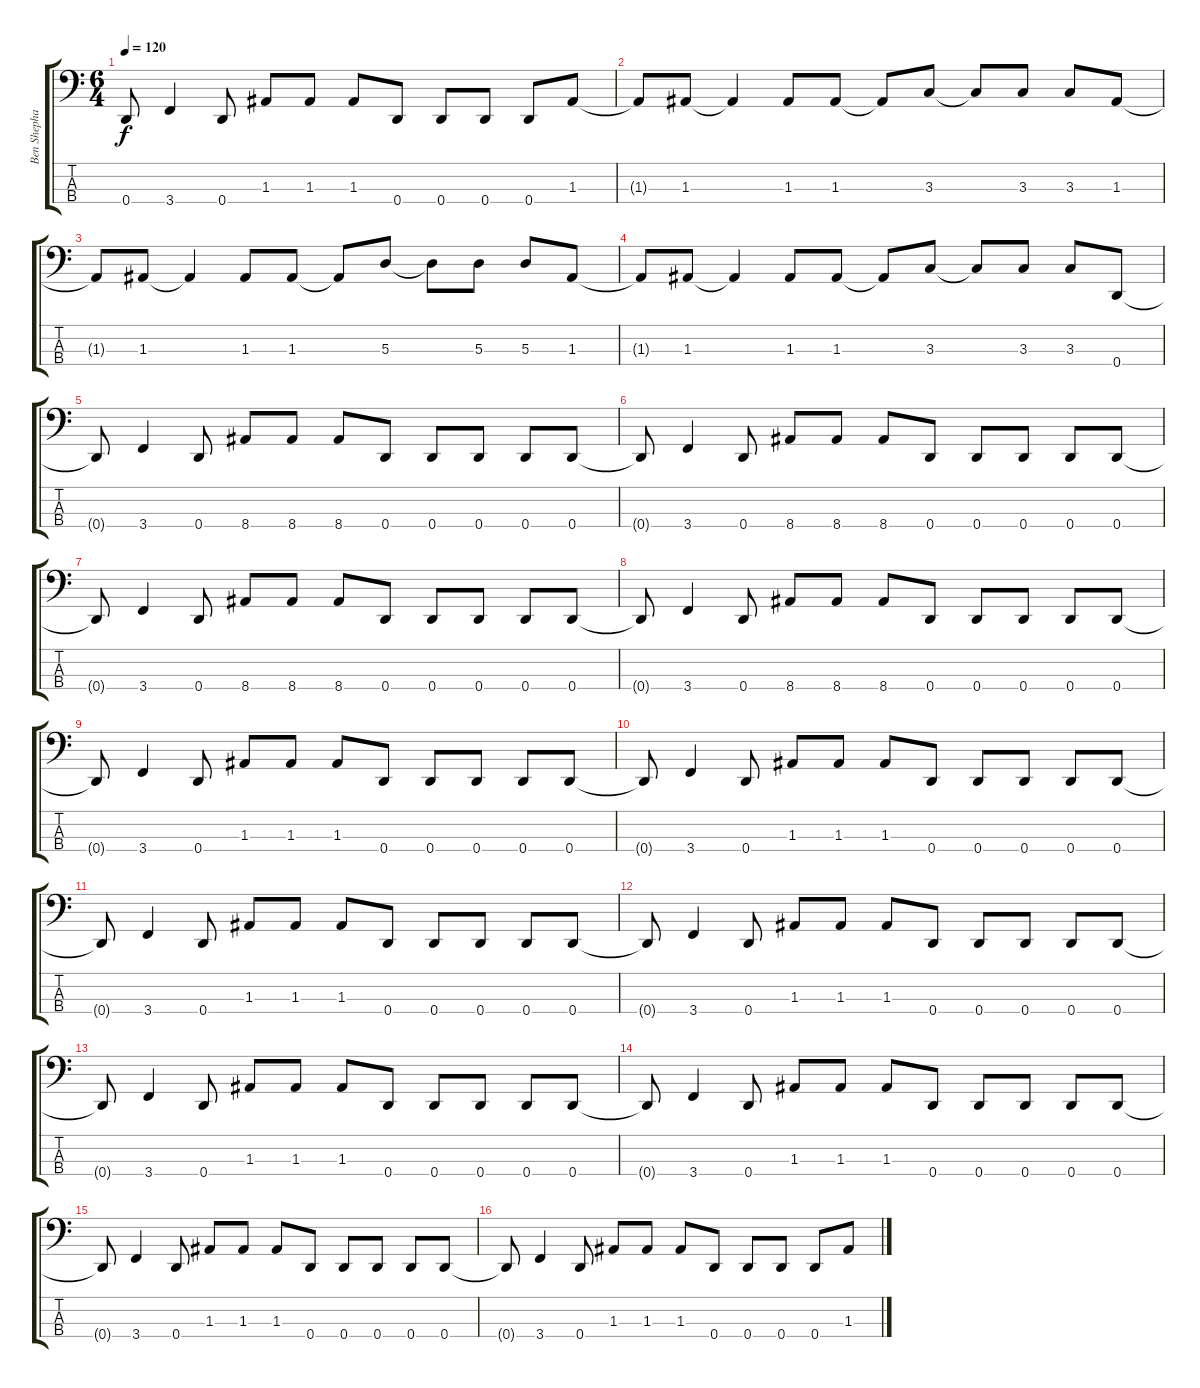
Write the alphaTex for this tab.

\track ("Ben Shephard (Bass Gtr)" "Ben Shepha") {instrument electricbassfinger}
\staff {score tabs}
\tuning (G2 D2 A1 D1) {hide}
\ts (6 4)
\tempo 120
\clef f4
\ks c
0.4{t}.8{dy f} 3.4.4 0.4.8 1.3.8 1.3.8 1.3.8 0.4.8 0.4.8 0.4.8 0.4.8 1.3.8 |
1.3{t}.8 1.3.8 1.3{t}.4 1.3.8 1.3.8 1.3{t}.8 3.3.8 3.3{t}.8 3.3.8 3.3.8 1.3.8 |
1.3{t}.8 1.3.8 1.3{t}.4 1.3.8 1.3.8 1.3{t}.8 5.3.8 5.3{t}.8 5.3.8 5.3.8 1.3.8 |
1.3{t}.8 1.3.8 1.3{t}.4 1.3.8 1.3.8 1.3{t}.8 3.3.8 3.3{t}.8 3.3.8 3.3.8 0.4.8 |
0.4{t}.8 3.4.4 0.4.8 8.4.8 8.4.8 8.4.8 0.4.8 0.4.8 0.4.8 0.4.8 0.4.8 |
0.4{t}.8 3.4.4 0.4.8 8.4.8 8.4.8 8.4.8 0.4.8 0.4.8 0.4.8 0.4.8 0.4.8 |
0.4{t}.8 3.4.4 0.4.8 8.4.8 8.4.8 8.4.8 0.4.8 0.4.8 0.4.8 0.4.8 0.4.8 |
0.4{t}.8 3.4.4 0.4.8 8.4.8 8.4.8 8.4.8 0.4.8 0.4.8 0.4.8 0.4.8 0.4.8 |
0.4{t}.8 3.4.4 0.4.8 1.3.8 1.3.8 1.3.8 0.4.8 0.4.8 0.4.8 0.4.8 0.4.8 |
0.4{t}.8 3.4.4 0.4.8 1.3.8 1.3.8 1.3.8 0.4.8 0.4.8 0.4.8 0.4.8 0.4.8 |
0.4{t}.8 3.4.4 0.4.8 1.3.8 1.3.8 1.3.8 0.4.8 0.4.8 0.4.8 0.4.8 0.4.8 |
0.4{t}.8 3.4.4 0.4.8 1.3.8 1.3.8 1.3.8 0.4.8 0.4.8 0.4.8 0.4.8 0.4.8 |
0.4{t}.8 3.4.4 0.4.8 1.3.8 1.3.8 1.3.8 0.4.8 0.4.8 0.4.8 0.4.8 0.4.8 |
0.4{t}.8 3.4.4 0.4.8 1.3.8 1.3.8 1.3.8 0.4.8 0.4.8 0.4.8 0.4.8 0.4.8 |
0.4{t}.8 3.4.4 0.4.8 1.3.8 1.3.8 1.3.8 0.4.8 0.4.8 0.4.8 0.4.8 0.4.8 |
0.4{t}.8 3.4.4 0.4.8 1.3.8 1.3.8 1.3.8 0.4.8 0.4.8 0.4.8 0.4.8 1.3.8
